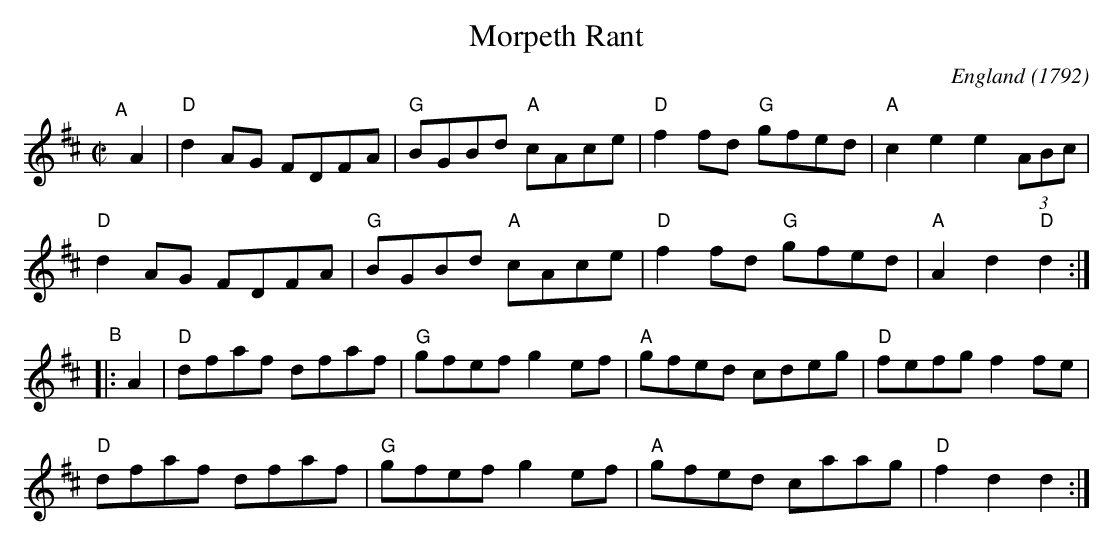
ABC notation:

X:1
T: Morpeth Rant
C: England (1792)
M: C|
L: 1/8
K: D
"^A"[|] A2 |\
"D"d2AG FDFA | "G"BGBd "A"cAce | "D"f2fd "G"gfed | "A"c2e2 e2 (3ABc |
"D"d2AG FDFA | "G"BGBd "A"cAce | "D"f2fd "G"gfed | "A"A2d2 "D"d2 :|
"^B"|:A2 |\
"D"dfaf dfaf | "G"gfef g2ef | "A"gfed cdeg | "D"fefg f2fe |
"D"dfaf dfaf | "G"gfef g2ef | "A"gfed caag | "D"f2d2 d2 :|
